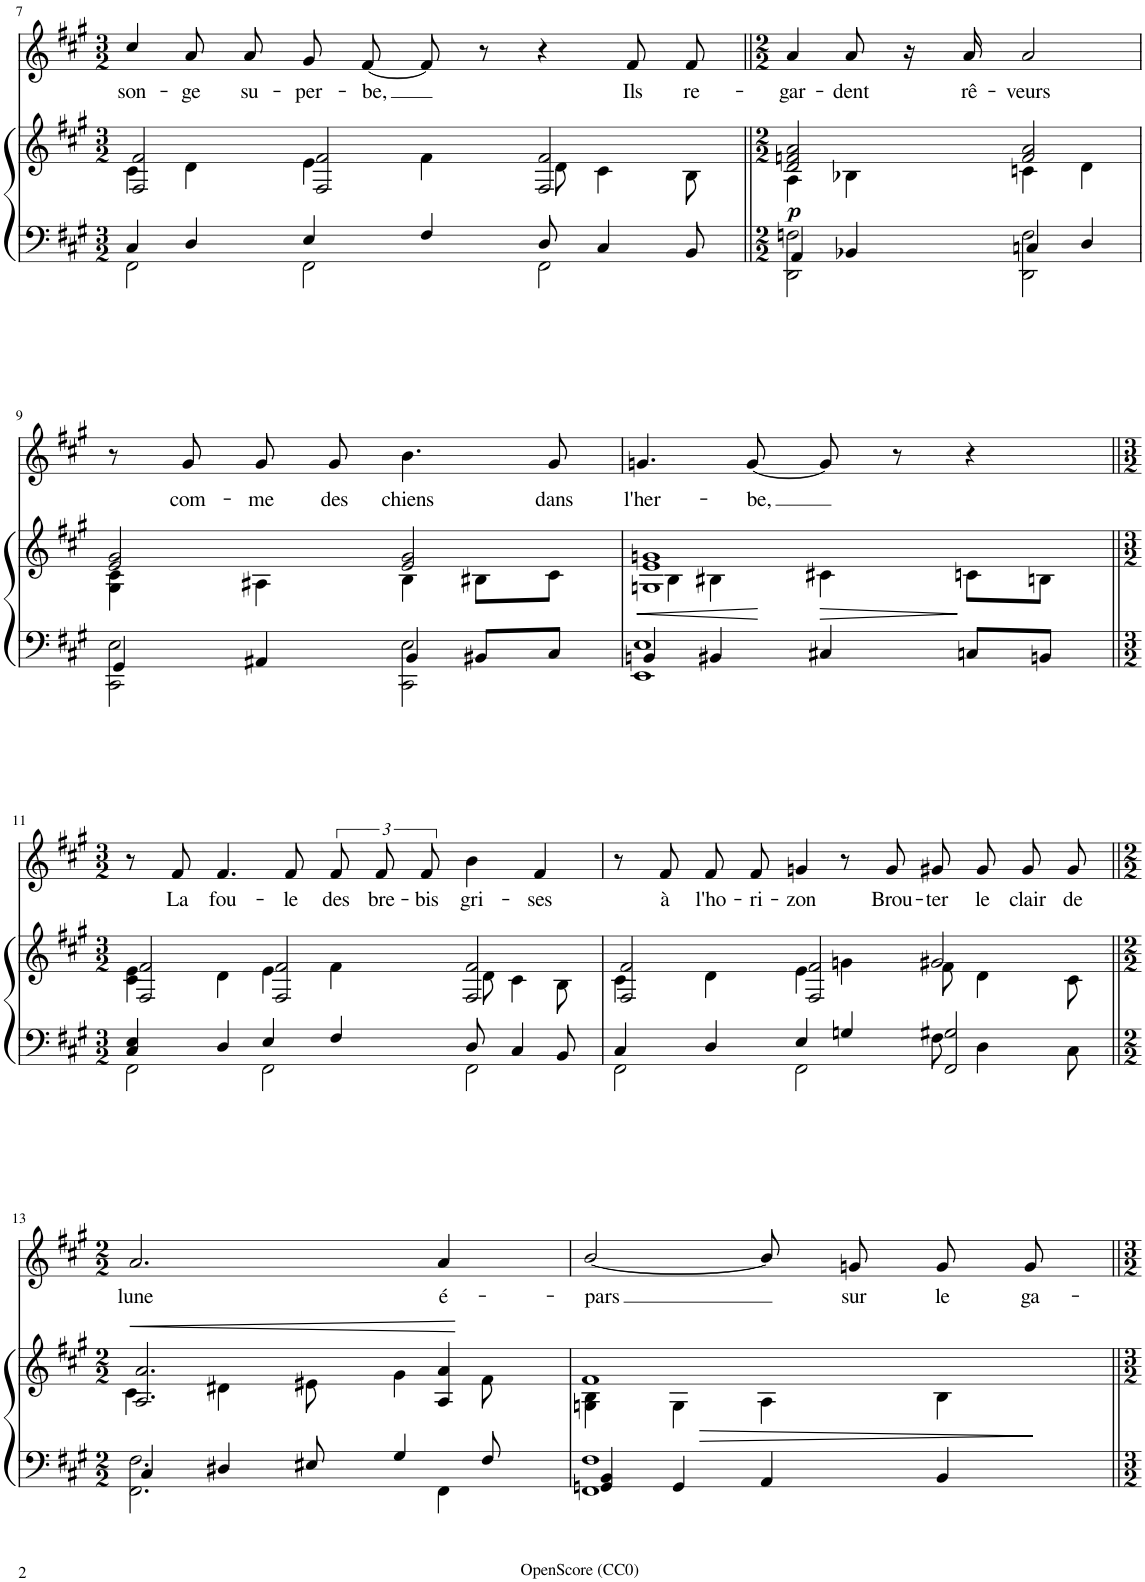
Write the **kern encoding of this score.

**kern	**kern	**dynam	**kern	**text
*part2	*part2	*part2	*part1	*part1
*staff3	*staff2	*staff2/3	*staff1	*staff1
*I"Piano	*	*	*I"Voice	*
*I'Pno	*	*	*	*
!!LO:PB:g=z
*clefF4	*clefG2	*	*clefG2	*
*k[f#c#g#]	*k[f#c#g#]	*	*k[f#c#g#]	*
*M3/2	*M3/2	*	*M3/2	*
=7	=7	=7	=7	=7
*^	*^	*	*	*
!	!	!	!	!	!	!LO:LY:b
4C#/	2FF#\	2F#/ 2f#/	4c#\	.	4cc#/	son-
!	!	!	!	!	!	!LO:LY:b
4D/	.	.	4d\	.	8a/L	-ge
!	!	!	!	!	!	!LO:LY:b
.	.	.	.	.	8a/J	su-
!	!	!	!	!	!	!LO:LY:b
4E/	2FF#\	2F#/ 2f#/	4e\	.	8g#/L	-per-
!	!	!	!	!	!	!LO:LY:b
.	.	.	.	.	[8f#/	-be,
4F#/	.	.	4f#\	.	8f#/J]	.
.	.	.	.	.	8r	.
8D/	2FF#\	2F#/ 2f#/	8d\	.	4r	.
4C#/	.	.	4c#\	.	.	.
!	!	!	!	!	!	!LO:LY:b
.	.	.	.	.	8f#/L	Ils
!	!	!	!	!	!	!LO:LY:b
8BB/	.	.	8B\	.	8f#/J	re-
=8||	=8||	=8||	=8||	=8||	=8||	=8||
*M2/2	*	*M2/2	*	*	*M2/2	*
!	!	!	!	!LO:DY:b	!	!LO:LY:b
4AA/	2DD\ 2Fn\	2d/ 2fn/ 2a/	4A\	p	4a/	-gar-
!	!	!	!	!	!	!LO:LY:b
4BB-X/	.	.	4B-X\	.	8a/	-dent
.	.	.	.	.	16r	.
!	!	!	!	!	!	!LO:LY:b
.	.	.	.	.	16a/	rê-
!	!	!	!	!	!	!LO:LY:b
4Cn/	2DD\ 2F\	2f/ 2a/	4cn\	.	2a/	-veurs
4D/	.	.	4d\	.	.	.
!!LO:LB:g=z
=9	=9	=9	=9	=9	=9	=9
4GG#/	2CC#\ 2E\	2e/ 2g#/	4G#\ 4c#\	.	8r	.
!	!	!	!	!	!	!LO:LY:b
.	.	.	.	.	8g#/L	com-
!	!	!	!	!	!	!LO:LY:b
4AA#X/	.	.	4A#X\	.	8g#/	-me
!	!	!	!	!	!	!LO:LY:b
.	.	.	.	.	8g#/J	des
!	!	!	!	!	!	!LO:LY:b
4BB/	2CC#\ 2E\	2e/ 2g#/	4B\	.	4.b\	chiens
8BB#X/L	.	.	8B#X\L	.	.	.
!	!	!	!	!	!	!LO:LY:b
8C#/J	.	.	8c#\J	.	8g#/	dans
=10	=10	=10	=10	=10	=10	=10
!	!	!	!	!LO:HP:b	!	!LO:LY:b
4BBn/	1EE 1E	1Gn 1e 1gn	4B\	<	4.gn/	l'her-
4BB#X/	.	.	4B#X\	.	.	.
!	!	!	!	!	!	!LO:LY:b
.	.	.	.	.	[8g/	-be,
!	!	!	!	!LO:HP:n=1:b	!	!
4C#X/	.	.	4c#X\	[ >	8g/]	.
.	.	.	.	.	8r	.
8Cn/L	.	.	8cn\L	]	4r	.
8BBn/J	.	.	8Bn\J	.	.	.
!!LO:LB:g=z
=11||	=11||	=11||	=11||	=11||	=11||	=11||
*M3/2	*	*M3/2	*	*	*M3/2	*
4C#/ 4E/	2FF#\	2F#/ 2f#/	4c#\ 4e\	.	8r	.
!	!	!	!	!	!	!LO:LY:b
.	.	.	.	.	8f#/	La
!	!	!	!	!	!	!LO:LY:b
4D/	.	.	4d\	.	4.f#/	fou-
4E/	2FF#\	2F#/ 2f#/	4e\	.	.	.
!	!	!	!	!	!	!LO:LY:b
.	.	.	.	.	8f#/L	-le
!	!	!	!	!	!	!LO:LY:b
4F#/	.	.	4f#\	.	12f#/	des
!	!	!	!	!	!	!LO:LY:b
.	.	.	.	.	12f#/	bre-
!	!	!	!	!	!	!LO:LY:b
.	.	.	.	.	12f#/J	-bis
!	!	!	!	!	!	!LO:LY:b
8D/	2FF#\	2F#/ 2f#/	8d\	.	4b\	gri-
4C#/	.	.	4c#\	.	.	.
!	!	!	!	!	!	!LO:LY:b
.	.	.	.	.	4f#/	-ses
8BB/	.	.	8B\	.	.	.
=12	=12	=12	=12	=12	=12	=12
4C#/	2FF#\	2F#/ 2f#/	4c#\	.	8r	.
!	!	!	!	!	!	!LO:LY:b
.	.	.	.	.	8f#/L	à
!	!	!	!	!	!	!LO:LY:b
4D/	.	.	4d\	.	8f#/	l'ho-
!	!	!	!	!	!	!LO:LY:b
.	.	.	.	.	8f#/J	-ri-
!	!	!	!	!	!	!LO:LY:b
4E/	2FF#\	2F#/ 2f#/	4e\	.	4gn/	-zon
4Gn/	.	.	4gn\	.	8r	.
!	!	!	!	!	!	!LO:LY:b
.	.	.	.	.	8g/	Brou-
!	!	!	!	!	!	!LO:LY:b
8F#\	2FF#/ 2G#X/	2g#X/	8f#\	.	8g#X/L	-ter
!	!	!	!	!	!	!LO:LY:b
4D\	.	.	4d\	.	8g#/	le
!	!	!	!	!	!	!LO:LY:b
.	.	.	.	.	8g#/	clair
!	!	!	!	!	!	!LO:LY:b
8C#\	.	.	8c#\	.	8g#/J	de
!!LO:LB:g=z
=13||	=13||	=13||	=13||	=13||	=13||	=13||
*M2/2	*	*M2/2	*	*	*M2/2	*
!	!	!	!	!LO:HP:b	!	!LO:LY:b
4C#/	2.FF#\ 2.F#\	2.A/ 2.a/	4c#\	<	2.a/	lune
4D#X/	.	.	4d#X\	.	.	.
8E#X/	.	.	8e#X\	.	.	.
4G#/	.	.	4g#\	.	.	.
!	!	!	!	!	!	!LO:LY:b
.	4FF#\	4A/ 4a/	.	.	4a/	é-
8F#/	.	.	8f#\	[	.	.
=14	=14	=14	=14	=14	=14	=14
!	!	!	!	!	!	!LO:LY:b
4GGn/ 4BB/	1FF# 1F#	1f#	4Gn\ 4B\	.	[2b/	-pars
4GG/	.	.	4G\	.	.	.
4AA/	.	.	4A\	.	8b/L]	.
!	!	!	!	!	!	!LO:LY:b
.	.	.	.	.	8gn/	sur
!	!	!	!	!	!	!LO:LY:b
4BB/	.	.	4B\	.	8g/	le
!	!	!	!	!	!	!LO:LY:b
.	.	.	.	.	8g/J	ga-
*v	*v	*	*	*	*	*
*	*v	*v	*	*	*
=||	=||	=||	=||	=||
*-	*-	*-	*-	*-
